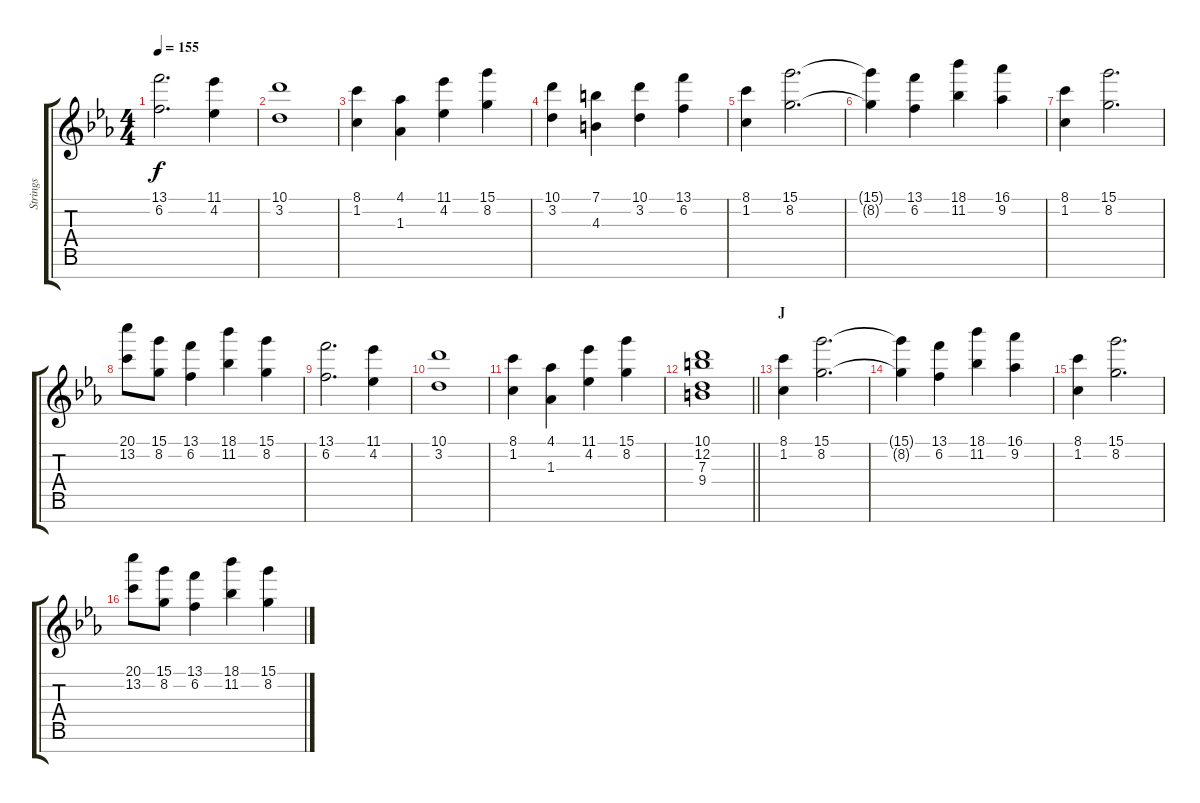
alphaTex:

\track ("Strings" "Strings") {instrument stringensemble1}
\staff {score tabs}
\tuning (E5 B4 G4 D4 A3 E3 B2) {hide}
\ts (4 4)
\tempo 155
\clef g2
\ks eb
(13.1 6.2).2{d dy f} (11.1 4.2).4 |
(10.1 3.2).1 |
(8.1 1.2).4 (4.1 1.3).4 (11.1 4.2).4 (15.1 8.2).4 |
(10.1 3.2).4 (7.1 4.3).4 (10.1 3.2).4 (13.1 6.2).4 |
(8.1 1.2).4 (15.1 8.2).2{d} |
(15.1{t} 8.2{t}).4 (13.1 6.2).4 (18.1 11.2).4 (16.1 9.2).4 |
(8.1 1.2).4 (15.1 8.2).2{d} |
(20.1 13.2).8 (15.1 8.2).8 (13.1 6.2).4 (18.1 11.2).4 (15.1 8.2).4 |
(13.1 6.2).2{d} (11.1 4.2).4 |
(10.1 3.2).1 |
(8.1 1.2).4 (4.1 1.3).4 (11.1 4.2).4 (15.1 8.2).4 |
\barLineRight lightlight
(10.1 12.2 7.3 9.4).1 |
\section ("" "J")
(8.1 1.2).4 (15.1 8.2).2{d} |
(15.1{t} 8.2{t}).4 (13.1 6.2).4 (18.1 11.2).4 (16.1 9.2).4 |
(8.1 1.2).4 (15.1 8.2).2{d} |
(20.1 13.2).8 (15.1 8.2).8 (13.1 6.2).4 (18.1 11.2).4 (15.1 8.2).4
